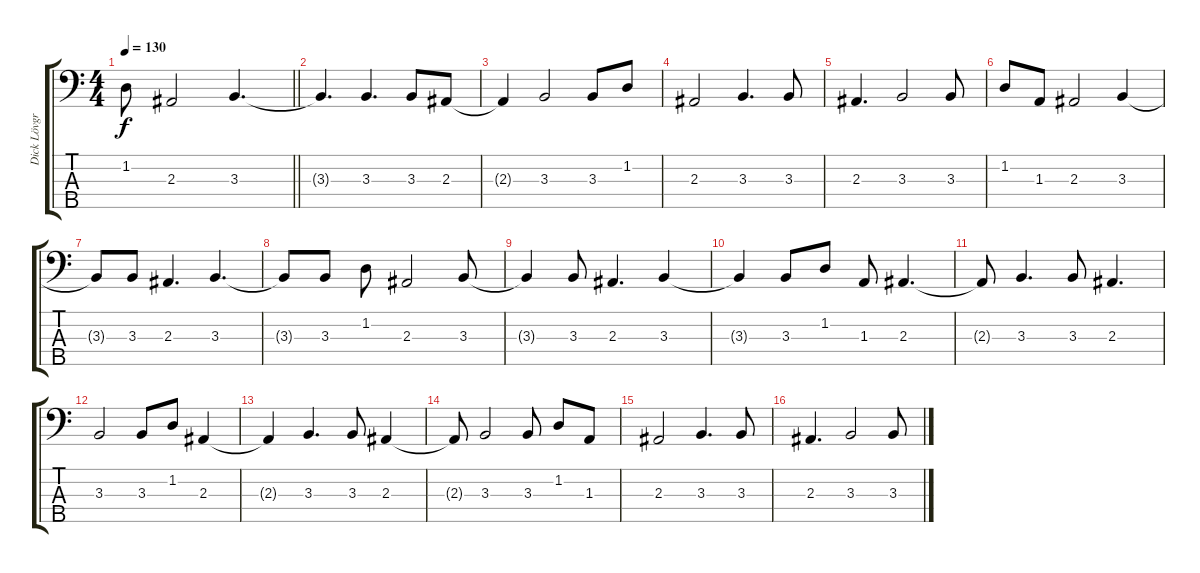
\track ("Dick Lövgren" "Dick Lövgr") {instrument electricbasspick}
\staff {score tabs}
\tuning (Gb2 Db2 Ab1 Eb1 Bb0) {hide}
\ts (4 4)
\tempo 130
\clef f4
\barLineRight lightlight
\ks c
1.2.8{dy f} 2.3.2 3.3.4{d} |
3.3{t}.4{d} 3.3.4{d} 3.3.8 2.3.8 |
2.3{t}.4 3.3.2 3.3.8 1.2.8 |
2.3.2 3.3.4{d} 3.3.8 |
2.3.4{d} 3.3.2 3.3.8 |
1.2.8 1.3.8 2.3.2 3.3.4 |
3.3{t}.8 3.3.8 2.3.4{d} 3.3.4{d} |
3.3{t}.8 3.3.8 1.2.8 2.3.2 3.3.8 |
3.3{t}.4 3.3.8 2.3.4{d} 3.3.4 |
3.3{t}.4 3.3.8 1.2.8 1.3.8 2.3.4{d} |
2.3{t}.8 3.3.4{d} 3.3.8 2.3.4{d} |
3.3.2 3.3.8 1.2.8 2.3.4 |
2.3{t}.4 3.3.4{d} 3.3.8 2.3.4 |
2.3{t}.8 3.3.2 3.3.8 1.2.8 1.3.8 |
2.3.2 3.3.4{d} 3.3.8 |
2.3.4{d} 3.3.2 3.3.8
